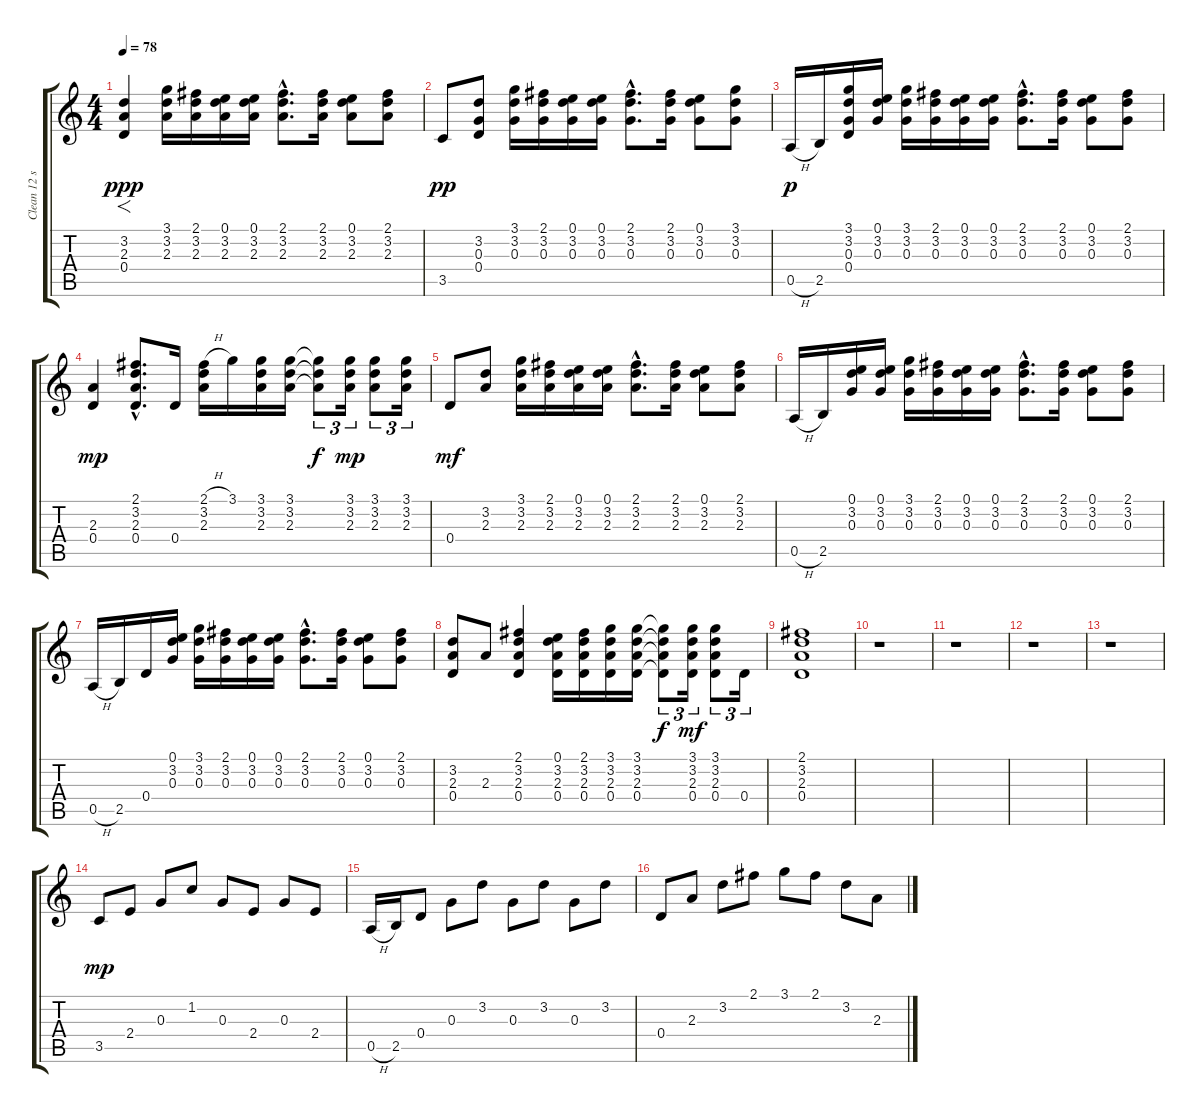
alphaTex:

\track ("Clean 12 string electric guitar" "Clean 12 s") {instrument electricguitarclean}
\staff {score tabs}
\tuning (E4 B3 G3 D3 A2 E2) {hide}
\ts (4 4)
\tempo 78
\clef g2
\ks c
(3.2 2.3 0.4).4{f dy ppp instrument electricguitarclean} (3.1 3.2 2.3).16 (2.1 3.2 2.3).16 (0.1 3.2 2.3).16 (0.1 3.2 2.3).16 (2.1{hac} 3.2{hac} 2.3{hac}).8{d} (2.1 3.2 2.3).16 (0.1 3.2 2.3).8 (2.1 3.2 2.3).8 |
3.5.8{dy pp} (3.2 0.3 0.4).8 (3.1 3.2 0.3).16 (2.1 3.2 0.3).16 (0.1 3.2 0.3).16 (0.1 3.2 0.3).16 (2.1{hac} 3.2{hac} 0.3{hac}).8{d} (2.1 3.2 0.3).16 (0.1 3.2 0.3).8 (3.1 3.2 0.3).8 |
0.5{h}.16{dy p} 2.5.16 (3.1 3.2 0.3 0.4).16 (0.1 3.2 0.3).16 (3.1 3.2 0.3).16 (2.1 3.2 0.3).16 (0.1 3.2 0.3).16 (0.1 3.2 0.3).16 (2.1{hac} 3.2{hac} 0.3{hac}).8{d} (2.1 3.2 0.3).16 (0.1 3.2 0.3).8 (2.1 3.2 0.3).8 |
(2.3 0.4).4{dy mp} (2.1{hac} 3.2{hac} 2.3{hac} 0.4{hac}).8{d} 0.4.16 (2.1{h} 3.2 2.3).16 3.1.16 (3.1 3.2 2.3).16 (3.1 3.2 2.3).16 (3.1{t} 3.2{t} 2.3{t}).8{tu (3 2) dy f} (3.1 3.2 2.3).16{tu (3 2) dy mp} (3.1 3.2 2.3).8{tu (3 2)} (3.1 3.2 2.3).16{tu (3 2)} |
0.4.8{dy mf} (3.2 2.3).8 (3.1 3.2 2.3).16 (2.1 3.2 2.3).16 (0.1 3.2 2.3).16 (0.1 3.2 2.3).16 (2.1{hac} 3.2{hac} 2.3{hac}).8{d} (2.1 3.2 2.3).16 (0.1 3.2 2.3).8 (2.1 3.2 2.3).8 |
0.5{h}.16 2.5.16 (0.1 3.2 0.3).16 (0.1 3.2 0.3).16 (3.1 3.2 0.3).16 (2.1 3.2 0.3).16 (0.1 3.2 0.3).16 (0.1 3.2 0.3).16 (2.1{hac} 3.2{hac} 0.3{hac}).8{d} (2.1 3.2 0.3).16 (0.1 3.2 0.3).8 (2.1 3.2 0.3).8 |
0.5{h}.16 2.5.16 0.4.16 (0.1 3.2 0.3).16 (3.1 3.2 0.3).16 (2.1 3.2 0.3).16 (0.1 3.2 0.3).16 (0.1 3.2 0.3).16 (2.1{hac} 3.2{hac} 0.3{hac}).8{d} (2.1 3.2 0.3).16 (0.1 3.2 0.3).8 (2.1 3.2 0.3).8 |
(3.2 2.3 0.4).8 2.3.8 (2.1 3.2 2.3 0.4).4 (0.1 3.2 2.3 0.4).16 (2.1 3.2 2.3 0.4).16 (3.1 3.2 2.3 0.4).16 (3.1 3.2 2.3 0.4).16 (3.1{t} 3.2{t} 2.3{t} 0.4{t}).8{tu (3 2) dy f} (3.1 3.2 2.3 0.4).16{tu (3 2) dy mf} (3.1 3.2 2.3 0.4).8{tu (3 2)} 0.4.16{tu (3 2)} |
(2.1 3.2 2.3 0.4).1 |
r.1 |
r.1 |
r.1 |
r.1 |
3.5.8{dy mp} 2.4.8 0.3.8 1.2.8 0.3.8 2.4.8 0.3.8 2.4.8 |
0.5{h}.16 2.5.16 0.4.8 0.3.8 3.2.8 0.3.8 3.2.8 0.3.8 3.2.8 |
0.4.8 2.3.8 3.2.8 2.1.8 3.1.8 2.1.8 3.2.8 2.3.8
